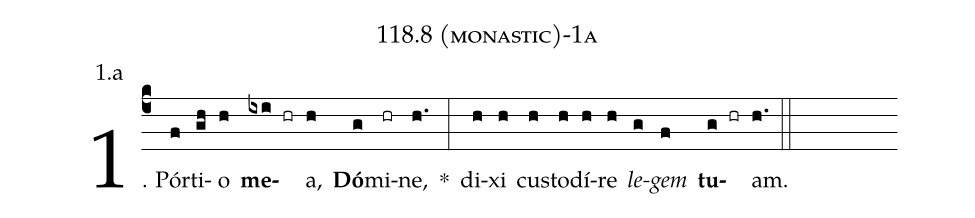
name: 118.8 (monastic)-1a;
annotation: 1.a;
%%
(c4)1. Pór(f)ti(gh)o(h) <b>me</b>(ixi hr)a,(h) <b>Dó</b>(g)mi(hr)ne,(h.) *(:) di(h)xi(h) cus(h)to(h)dí(h)re(h) <i>le</i>(g)<i>gem</i>(f) <b>tu</b>(g hr)am.(h.) (::)
